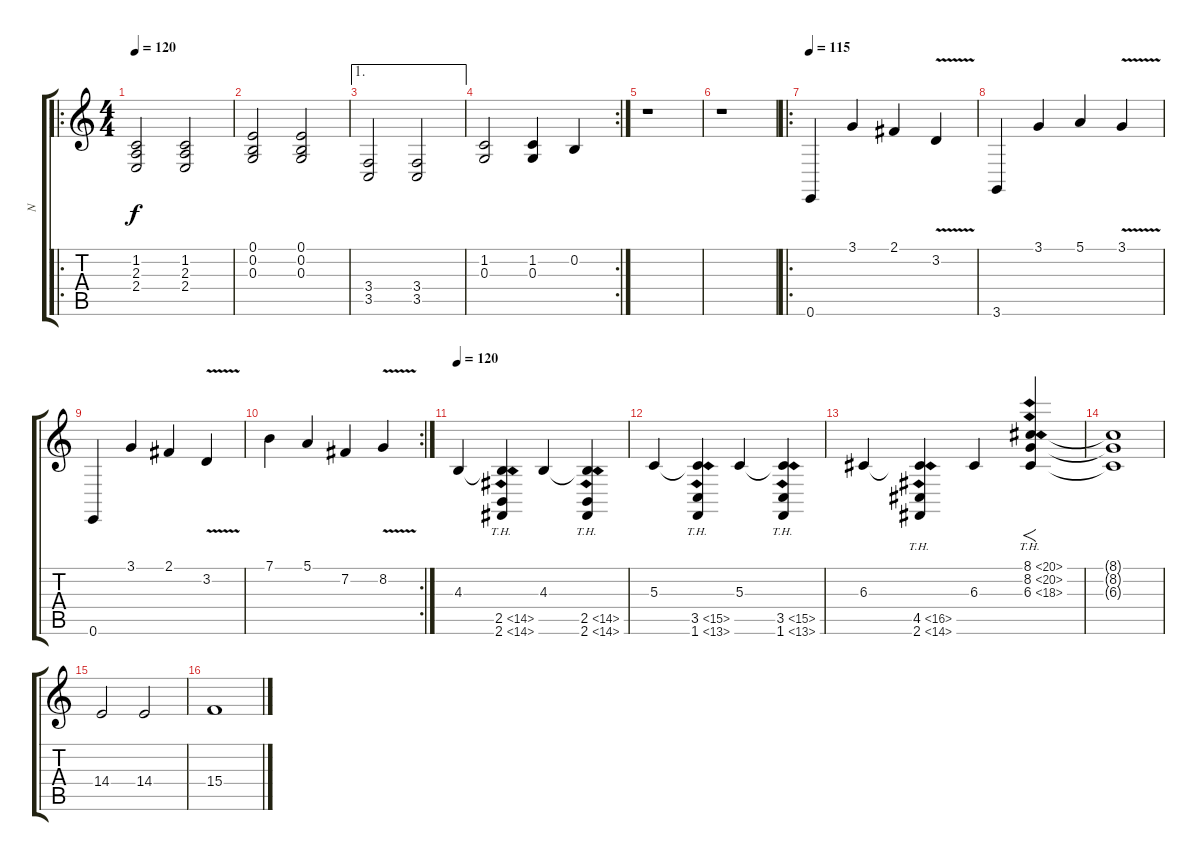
\track ("N" "N") {instrument shamisen}
\staff {score tabs}
\tuning (E4 B3 G3 D3 A2 E2) {hide}
\ro
\ts (4 4)
\tempo 120
\clef g2
\ks c
(1.2 2.3 2.4).2{dy f volume 9} (1.2 2.3 2.4).2 |
(0.1 0.2 0.3).2 (0.1 0.2 0.3).2 |
\ae 1
(3.4 3.5).2 (3.4 3.5).2 |
\rc 2
(1.2 0.3).2 (1.2 0.3).4 0.2.4 |
r.1 |
r.1 |
\ro
\tempo 115
0.6.4{volume 11 balance 8 instrument shamisen} 3.1.4 2.1.4 3.2{v}.4 |
3.6.4 3.1.4 5.1.4 3.1{v}.4 |
0.6.4 3.1.4 2.1.4 3.2{v}.4 |
\rc 2
7.1.4 5.1.4 7.2.4 8.2{v}.4 |
\tempo 120
4.3.4{volume 12 instrument tubularbells} (4.3{t} 2.5{th 12} 2.6{th 12}).4 4.3.4 (4.3{t} 2.5{th 12} 2.6{th 12}).4 |
5.3.4 (5.3{t} 3.5{th 12} 1.6{th 12}).4 5.3.4 (5.3{t} 3.5{th 12} 1.6{th 12}).4 |
6.3.4 (6.3{t} 4.5{th 12} 2.6{th 12}).4 6.3.4 (8.1{th 12} 8.2{th 12} 6.3{th 12}).4{f volume 6} |
(8.1{t} 8.2{t} 6.3{t}).1 |
14.4.2{volume 12} 14.4.2 |
15.4.1
